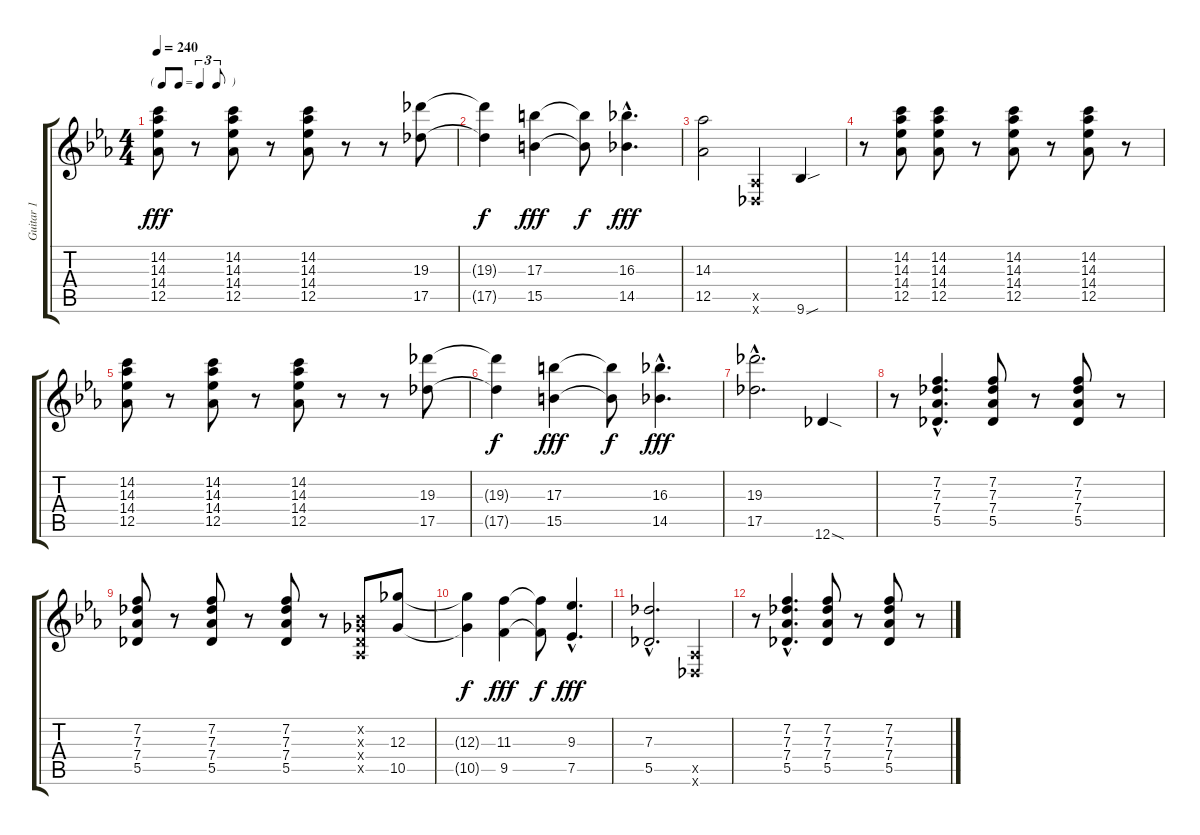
\track ("Guitar 1" "Guitar 1") {instrument distortionguitar}
\staff {score tabs}
\tuning (Eb4 Bb3 Gb3 Db3 Ab2 Db2) {hide}
\ts (4 4)
\tf triplet8th
\tempo 240
\clef g2
\ks eb
(14.2 14.3 14.4 12.5).8{dy fff volume 9} r.8 (14.2 14.3 14.4 12.5).8 r.8 (14.2 14.3 14.4 12.5).8 r.8 r.8 (19.3 17.5).8 |
(19.3{t} 17.5{t}).4{dy f} (17.3 15.5).4{dy fff} (17.3{t} 15.5{t}).8{dy f} (16.3{hac} 14.5{hac}).4{d dy fff} |
(14.3 12.5).2 (0.5{x} 0.6{x}).4 9.6{sou}.4 |
r.8 (14.2 14.3 14.4 12.5).8 (14.2 14.3 14.4 12.5).8 r.8 (14.2 14.3 14.4 12.5).8 r.8 (14.2 14.3 14.4 12.5).8 r.8 |
(14.2 14.3 14.4 12.5).8{volume 6} r.8 (14.2 14.3 14.4 12.5).8 r.8 (14.2 14.3 14.4 12.5).8 r.8 r.8 (19.3 17.5).8 |
(19.3{t} 17.5{t}).4{dy f} (17.3 15.5).4{dy fff} (17.3{t} 15.5{t}).8{dy f} (16.3{hac} 14.5{hac}).4{d dy fff} |
(19.3{hac} 17.5{hac}).2{d} 12.6{sod}.4 |
r.8 (7.2{hac} 7.3{hac} 7.4{hac} 5.5{hac}).4{d} (7.2 7.3 7.4 5.5).8 r.8 (7.2 7.3 7.4 5.5).8 r.8 |
(7.2 7.3 7.4 5.5).8{volume 0} r.8 (7.2 7.3 7.4 5.5).8 r.8 (7.2 7.3 7.4 5.5).8 r.8 (0.2{x} 0.3{x} 0.4{x} 0.5{x}).8 (12.3 10.5).8 |
(12.3{t} 10.5{t}).4{dy f} (11.3 9.5).4{dy fff} (11.3{t} 9.5{t}).8{dy f} (9.3{hac} 7.5{hac}).4{d dy fff} |
(7.3{hac} 5.5{hac}).2{d} (0.5{x} 0.6{x}).4 |
r.8 (7.2{hac} 7.3{hac} 7.4{hac} 5.5{hac}).4{d} (7.2 7.3 7.4 5.5).8 r.8 (7.2 7.3 7.4 5.5).8 r.8
